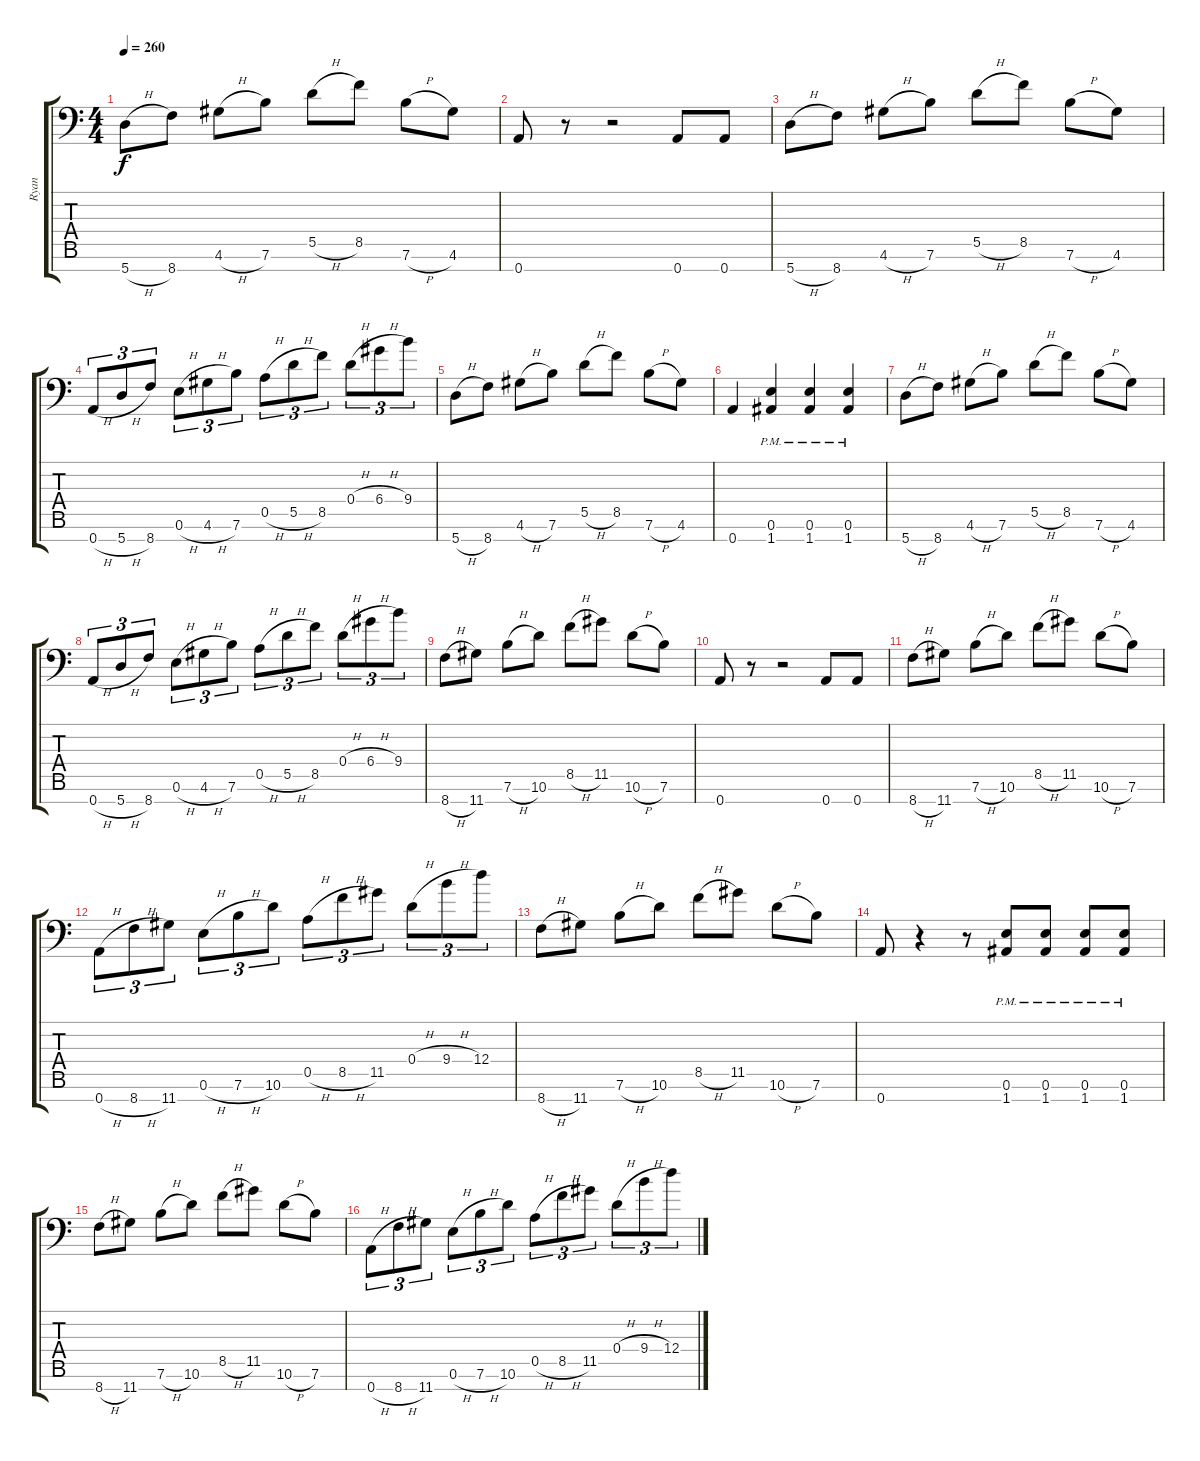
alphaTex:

\track ("Ryan" "Ryan") {instrument acousticguitarsteel}
\staff {score tabs}
\tuning (E4 B3 Gb3 D3 A2 E2 A1) {hide}
\ts (4 4)
\tempo 260
\clef f4
\ks c
5.7{h}.8{dy f instrument acousticguitarsteel} 8.7.8 4.6{h}.8 7.6.8 5.5{h}.8 8.5.8 7.6{h}.8 4.6.8 |
0.7.8 r.8 r.2 0.7.8 0.7.8 |
5.7{h}.8 8.7.8 4.6{h}.8 7.6.8 5.5{h}.8 8.5.8 7.6{h}.8 4.6.8 |
0.7{h}.8{tu (3 2)} 5.7{h}.8{tu (3 2)} 8.7.8{tu (3 2)} 0.6{h}.8{tu (3 2)} 4.6{h}.8{tu (3 2)} 7.6.8{tu (3 2)} 0.5{h}.8{tu (3 2)} 5.5{h}.8{tu (3 2)} 8.5.8{tu (3 2)} 0.4{h}.8{tu (3 2)} 6.4{h}.8{tu (3 2)} 9.4.8{tu (3 2)} |
5.7{h}.8 8.7.8 4.6{h}.8 7.6.8 5.5{h}.8 8.5.8 7.6{h}.8 4.6.8 |
0.7.4 (0.6{pm} 1.7{pm}).4 (0.6{pm} 1.7{pm}).4 (0.6{pm} 1.7{pm}).4 |
5.7{h}.8 8.7.8 4.6{h}.8 7.6.8 5.5{h}.8 8.5.8 7.6{h}.8 4.6.8 |
0.7{h}.8{tu (3 2)} 5.7{h}.8{tu (3 2)} 8.7.8{tu (3 2)} 0.6{h}.8{tu (3 2)} 4.6{h}.8{tu (3 2)} 7.6.8{tu (3 2)} 0.5{h}.8{tu (3 2)} 5.5{h}.8{tu (3 2)} 8.5.8{tu (3 2)} 0.4{h}.8{tu (3 2)} 6.4{h}.8{tu (3 2)} 9.4.8{tu (3 2)} |
8.7{h}.8 11.7.8 7.6{h}.8 10.6.8 8.5{h}.8 11.5.8 10.6{h}.8 7.6.8 |
0.7.8 r.8 r.2 0.7.8 0.7.8 |
8.7{h}.8 11.7.8 7.6{h}.8 10.6.8 8.5{h}.8 11.5.8 10.6{h}.8 7.6.8 |
0.7{h}.8{tu (3 2)} 8.7{h}.8{tu (3 2)} 11.7.8{tu (3 2)} 0.6{h}.8{tu (3 2)} 7.6{h}.8{tu (3 2)} 10.6.8{tu (3 2)} 0.5{h}.8{tu (3 2)} 8.5{h}.8{tu (3 2)} 11.5.8{tu (3 2)} 0.4{h}.8{tu (3 2)} 9.4{h}.8{tu (3 2)} 12.4.8{tu (3 2)} |
8.7{h}.8 11.7.8 7.6{h}.8 10.6.8 8.5{h}.8 11.5.8 10.6{h}.8 7.6.8 |
0.7.8 r.4 r.8 (0.6{pm} 1.7{pm}).8 (0.6{pm} 1.7{pm}).8 (0.6{pm} 1.7{pm}).8 (0.6{pm} 1.7{pm}).8 |
8.7{h}.8 11.7.8 7.6{h}.8 10.6.8 8.5{h}.8 11.5.8 10.6{h}.8 7.6.8 |
0.7{h}.8{tu (3 2)} 8.7{h}.8{tu (3 2)} 11.7.8{tu (3 2)} 0.6{h}.8{tu (3 2)} 7.6{h}.8{tu (3 2)} 10.6.8{tu (3 2)} 0.5{h}.8{tu (3 2)} 8.5{h}.8{tu (3 2)} 11.5.8{tu (3 2)} 0.4{h}.8{tu (3 2)} 9.4{h}.8{tu (3 2)} 12.4.8{tu (3 2)}
